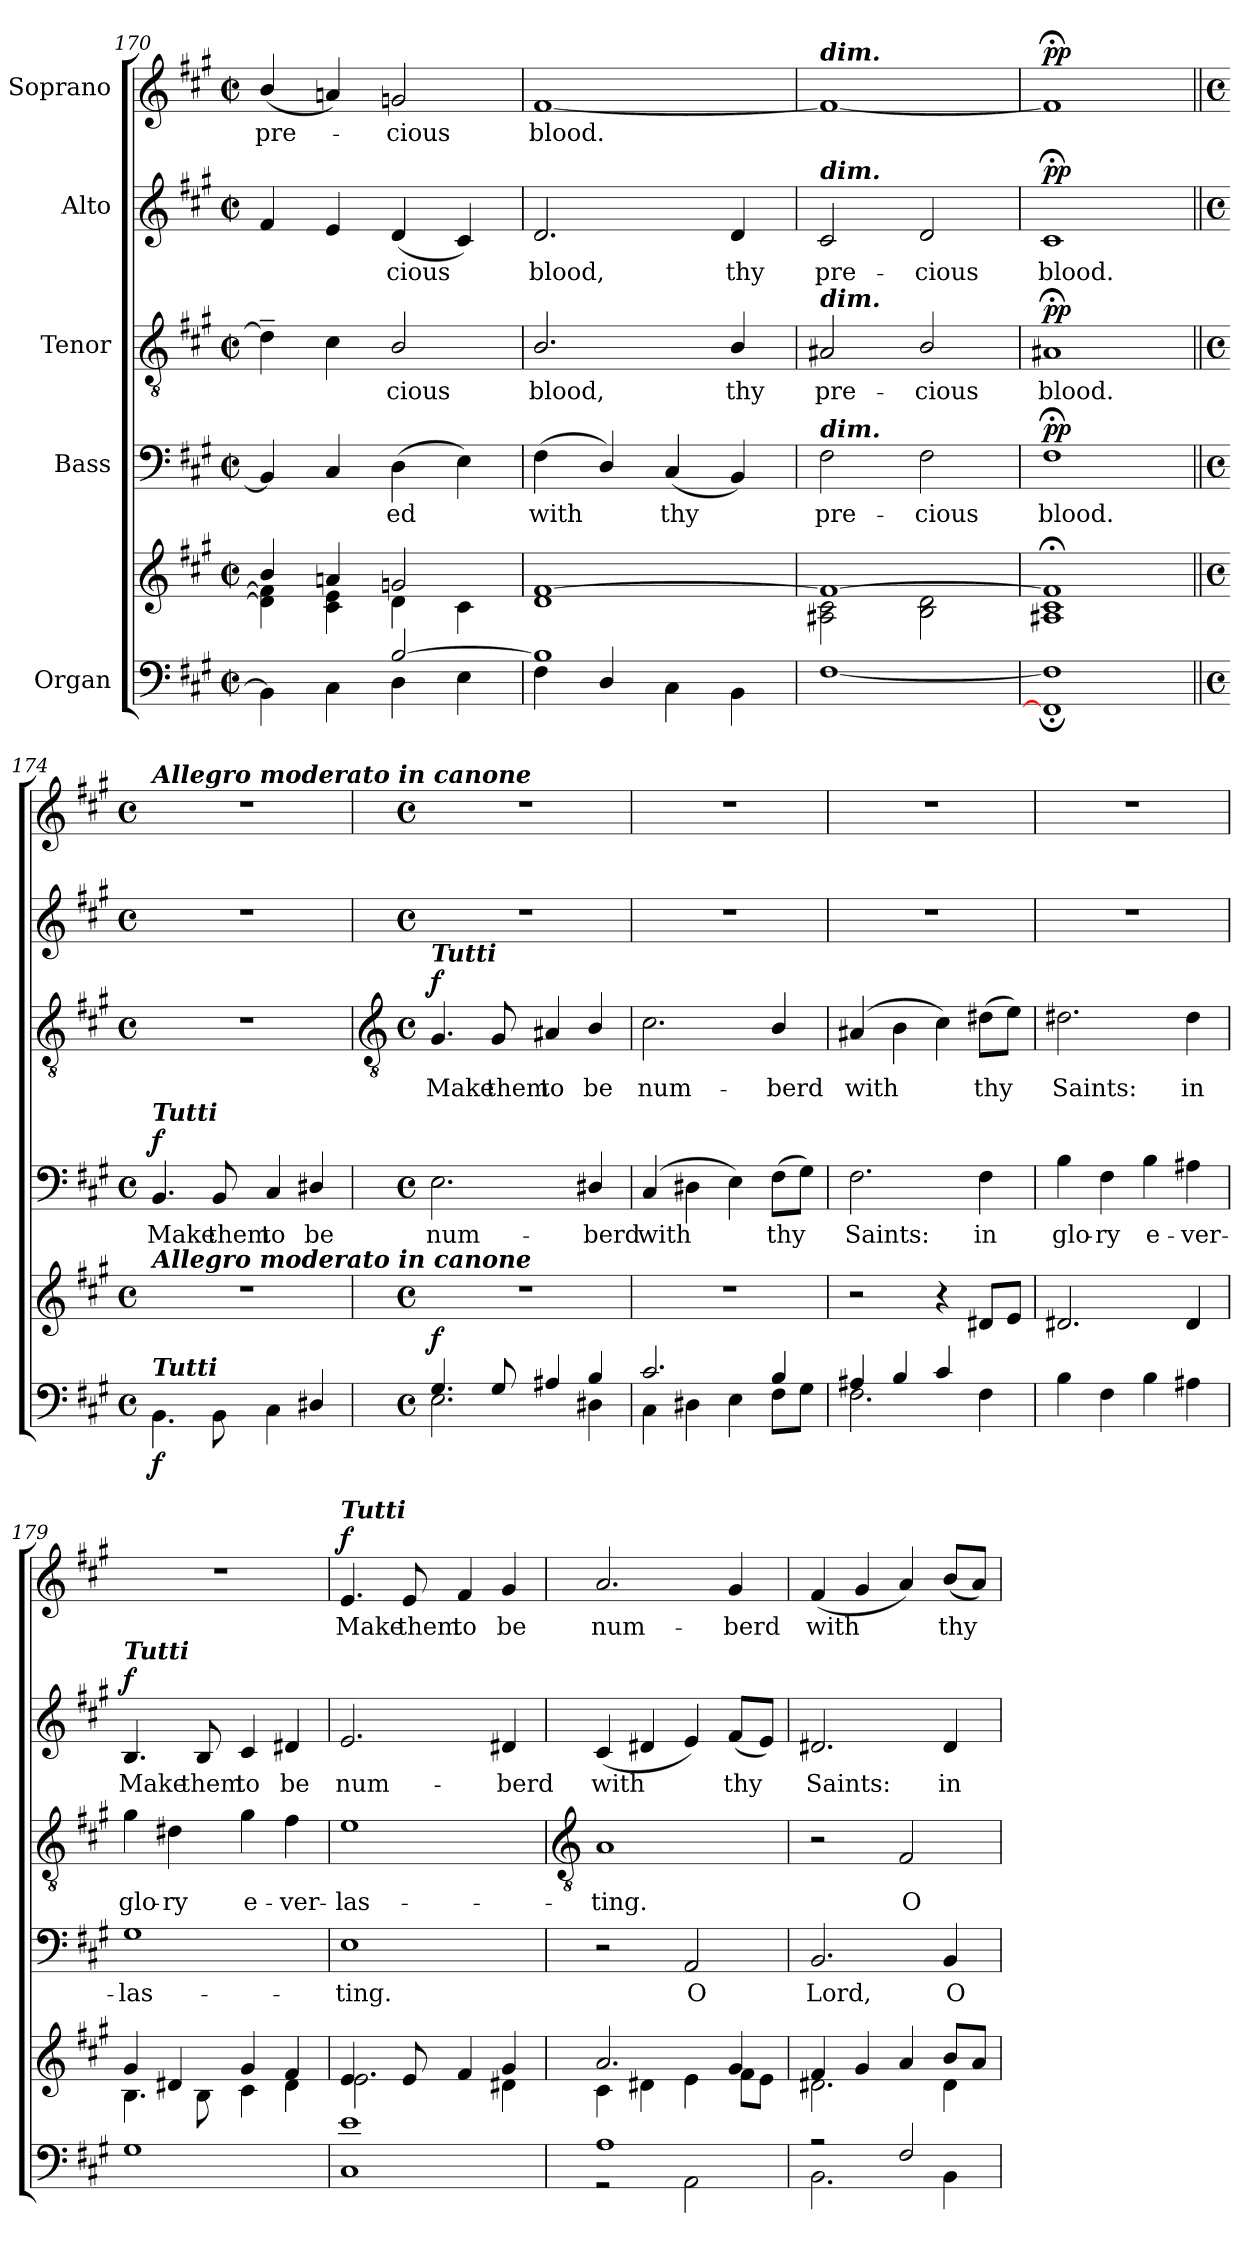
**kern	**kern	**dynam	**kern	**text	**dynam	**kern	**text	**dynam	**kern	**text	**dynam	**kern	**text	**dynam
*part5	*part5	*part5	*part4	*part4	*part4	*part3	*part3	*part3	*part2	*part2	*part2	*part1	*part1	*part1
*staff6	*staff5	*staff5/6	*staff4	*staff4	*staff4	*staff3	*staff3	*staff3	*staff2	*staff2	*staff2	*staff1	*staff1	*staff1
*I"Organ	*	*	*I"Bass	*	*	*I"Tenor	*	*	*I"Alto	*	*	*I"Soprano	*	*
*clefF4	*clefG2	*	*clefF4	*	*	*clefGv2	*	*	*clefG2	*	*	*clefG2	*	*
*k[f#c#g#]	*k[f#c#g#]	*	*k[f#c#g#]	*	*	*k[f#c#g#]	*	*	*k[f#c#g#]	*	*	*k[f#c#g#]	*	*
*A:	*A:	*	*A:	*	*	*A:	*	*	*A:	*	*	*A:	*	*
*M2/2	*M2/2	*	*M2/2	*	*	*M2/2	*	*	*M2/2	*	*	*M2/2	*	*
*met(c|)	*met(c|)	*	*met(c|)	*	*	*met(c|)	*	*	*met(c|)	*	*	*met(c|)	*	*
=170	=170	=170	=170	=170	=170	=170	=170	=170	=170	=170	=170	=170	=170	=170
*^	*^	*	*	*	*	*	*	*	*	*	*	*	*	*
*	*	*	*^	*	*	*	*	*	*	*	*	*	*	*	*	*
!	!	!	!	!	!	!	!	!	!	!	!	!	!	!	!	!LO:LY:b	!
4ryy	4BB\]	4b/	4ryy	4d\] 4f#\]	.	4BB]	.	.	4d~]	.	.	4f#	.	.	(<4b/	pre-	.
4ryy	4C#\	4an/	4c#\ 4e\	2.ryy	.	4C#	.	.	4c#	.	.	4e	.	.	4an)	.	.
!	!	!	!	!	!	!	!LO:LY:b	!	!	!LO:LY:b	!	!	!LO:LY:b	!	!	!LO:LY:b	!
[2B/	4D	2gn/	4d\	.	.	(>4D	ed	.	2B/	cious	.	(<4d	cious	.	2gn	cious	.
.	4E	.	4c#\	.	.	4E)	.	.	.	.	.	4c#)	.	.	.	.	.
*	*	*	*v	*v	*	*	*	*	*	*	*	*	*	*	*	*	*
=171	=171	=171	=171	=171	=171	=171	=171	=171	=171	=171	=171	=171	=171	=171	=171	=171
!	!	!	!	!	!	!LO:LY:b	!	!	!LO:LY:b	!	!	!LO:LY:b	!	!	!LO:LY:b	!
1B]	4F#	[1f#/	1d\	.	(<4F#	with	.	2.B/	blood,	.	2.d	blood,	.	[1f#	blood.	.
.	4D/	.	.	.	4D/)	.	.	.	.	.	.	.	.	.	.	.
!	!	!	!	!	!	!LO:LY:b	!	!	!	!	!	!	!	!	!	!
.	4C#	.	.	.	(<4C#	thy	.	.	.	.	.	.	.	.	.	.
!	!	!	!	!	!	!	!	!	!LO:LY:b	!	!	!LO:LY:b	!	!	!	!
.	4BB	.	.	.	4BB)	.	.	4B/	thy	.	4d	thy	.	.	.	.
=172	=172	=172	=172	=172	=172	=172	=172	=172	=172	=172	=172	=172	=172	=172	=172	=172
!	!	!	!	!	!	!	!	!	!	!	!	!	!	!LO:TX:a:Bi:t=dim.	!	!
!	!	!	!	!	!	!	!	!	!	!	!LO:TX:a:Bi:t=dim.	!	!	!	!	!
!	!	!	!	!	!	!	!	!LO:TX:a:Bi:t=dim.	!	!	!	!	!	!	!	!
!	!	!	!	!	!LO:TX:a:Bi:t=dim.	!	!	!	!	!	!	!	!	!	!	!
!	!	!	!	!	!	!LO:LY:b	!	!	!LO:LY:b	!	!	!LO:LY:b	!	!	!	!
1ryy	[1F#	1f#/_	2A#X\ 2c#\	.	2F#	pre-	.	2A#X	pre-	.	2c#	pre-	.	1f#_	.	.
!	!	!	!	!	!	!LO:LY:b	!	!	!LO:LY:b	!	!	!LO:LY:b	!	!	!	!
.	.	.	2B\ 2d\	.	2F#	-cious	.	2B/	-cious	.	2d	-cious	.	.	.	.
=173	=173	=173	=173	=173	=173	=173	=173	=173	=173	=173	=173	=173	=173	=173	=173	=173
!	!	!	!	!	!	!LO:LY:b	!LO:DY:b	!	!LO:LY:b	!LO:DY:b	!	!LO:LY:b	!LO:DY:b	!	!	!LO:DY:b
1ryy	1FF#];< 1F#];<	1f#;</]	1A#X\ 1c#\	.	1F#;<	blood.	pp	1A#X;<	blood.	pp	1c#;<	blood.	pp	1f#;<]	.	pp
=174||	=174||	=174||	=174||	=174||	=174||	=174||	=174||	=174||	=174||	=174||	=174||	=174||	=174||	=174||	=174||	=174||
*M4/4	*	*M4/4	*	*	*M4/4	*	*	*M4/4	*	*	*M4/4	*	*	*M4/4	*	*
*met(c)	*	*met(c)	*	*	*met(c)	*	*	*met(c)	*	*	*met(c)	*	*	*met(c)	*	*
!	!	!	!	!	!	!	!	!	!	!	!	!	!	!LO:TX:a:Bi:t=Allegro moderato in canone	!	!
!	!	!	!	!	!LO:TX:a:Bi:t=Tutti	!	!	!	!	!	!	!	!	!	!	!
!	!	!LO:TX:a:Bi:t=Allegro moderato in canone	!	!	!	!	!	!	!	!	!	!	!	!	!	!
!LO:TX:a:Bi:t=Tutti	!	!	!	!	!	!	!	!	!	!	!	!	!	!	!	!
!	!	!	!	!LO:DY:b=2	!	!LO:LY:b	!LO:DY:b	!	!	!	!	!	!	!	!	!
1ryy	4.BB	1r	2ryy	f	4.BB	Make	f	1r	.	.	1r	.	.	1r	.	.
!	!	!	!	!	!	!LO:LY:b	!	!	!	!	!	!	!	!	!	!
.	8BB	.	.	.	8BB	them	.	.	.	.	.	.	.	.	.	.
!	!	!	!	!	!	!LO:LY:b	!	!	!	!	!	!	!	!	!	!
.	4C#	.	2ryy	.	4C#	to	.	.	.	.	.	.	.	.	.	.
!	!	!	!	!	!	!LO:LY:b	!	!	!	!	!	!	!	!	!	!
.	4D#X/	.	.	.	4D#X/	be	.	.	.	.	.	.	.	.	.	.
!!LO:LB:g=z
=175	=175	=175	=175	=175	=175	=175	=175	=175	=175	=175	=175	=175	=175	=175	=175	=175
*	*	*	*	*	*	*	*	*clefGv2	*	*	*	*	*	*	*	*
*M4/4	*	*M4/4	*	*	*M4/4	*	*	*M4/4	*	*	*M4/4	*	*	*M4/4	*	*
*met(c)	*	*met(c)	*	*	*met(c)	*	*	*met(c)	*	*	*met(c)	*	*	*met(c)	*	*
!	!	!	!	!	!	!	!	!LO:TX:a:Bi:t=Tutti	!	!	!	!	!	!	!	!
!	!	!	!	!LO:DY:a=2	!	!LO:LY:b	!	!	!LO:LY:b	!LO:DY:b	!	!	!	!	!	!
4.G#/	2.E\	1r	2ryy	f	2.E	num-	.	4.G#	Make	f	1r	.	.	1r	.	.
!	!	!	!	!	!	!	!	!	!LO:LY:b	!	!	!	!	!	!	!
8G#/	.	.	.	.	.	.	.	8G#	them	.	.	.	.	.	.	.
!	!	!	!	!	!	!	!	!	!LO:LY:b	!	!	!	!	!	!	!
4A#X/	.	.	2ryy	.	.	.	.	4A#X	to	.	.	.	.	.	.	.
!	!	!	!	!	!	!LO:LY:b	!	!	!LO:LY:b	!	!	!	!	!	!	!
4B/	4D#X\	.	.	.	4D#X/	-berd	.	4B/	be	.	.	.	.	.	.	.
=176	=176	=176	=176	=176	=176	=176	=176	=176	=176	=176	=176	=176	=176	=176	=176	=176
!	!	!	!	!	!	!LO:LY:b	!	!	!LO:LY:b	!	!	!	!	!	!	!
2.c#/	4C#\	1r	2ryy	.	(>4C#	with	.	2.c#	num-	.	1r	.	.	1r	.	.
.	4D#X\	.	.	.	4D#X	.	.	.	.	.	.	.	.	.	.	.
.	4E\	.	2ryy	.	4E)	.	.	.	.	.	.	.	.	.	.	.
!	!	!	!	!	!	!LO:LY:b	!	!	!LO:LY:b	!	!	!	!	!	!	!
4B/	8F#\L	.	.	.	(>8F#L	thy	.	4B/	-berd	.	.	.	.	.	.	.
.	8G#\J	.	.	.	8G#J)	.	.	.	.	.	.	.	.	.	.	.
=177	=177	=177	=177	=177	=177	=177	=177	=177	=177	=177	=177	=177	=177	=177	=177	=177
!	!	!	!	!	!	!LO:LY:b	!	!	!LO:LY:b	!	!	!	!	!	!	!
4A#X/	2.F#\	2r	2ryy	.	2.F#	Saints:	.	(>4A#X	with	.	1r	.	.	1r	.	.
4B/	.	.	.	.	.	.	.	4B	.	.	.	.	.	.	.	.
4c#/	.	4r	2ryy	.	.	.	.	4c#)	.	.	.	.	.	.	.	.
!	!	!	!	!	!	!LO:LY:b	!	!	!LO:LY:b	!	!	!	!	!	!	!
4ryy	4F#\	8d#X/L	.	.	4F#	in	.	(>8d#XL	thy	.	.	.	.	.	.	.
.	.	8e/J	.	.	.	.	.	8eJ)	.	.	.	.	.	.	.	.
=178	=178	=178	=178	=178	=178	=178	=178	=178	=178	=178	=178	=178	=178	=178	=178	=178
!	!	!	!	!	!	!LO:LY:b	!	!	!LO:LY:b	!	!	!	!	!	!	!
1ryy	4B\	2.d#X/	1ryy	.	4B	glo-	.	2.d#X	Saints:	.	1r	.	.	1r	.	.
!	!	!	!	!	!	!LO:LY:b	!	!	!	!	!	!	!	!	!	!
.	4F#\	.	.	.	4F#	-ry	.	.	.	.	.	.	.	.	.	.
!	!	!	!	!	!	!LO:LY:b	!	!	!	!	!	!	!	!	!	!
.	4B\	.	.	.	4B	e-	.	.	.	.	.	.	.	.	.	.
!	!	!	!	!	!	!LO:LY:b	!	!	!LO:LY:b	!	!	!	!	!	!	!
.	4A#X\	4d#/	.	.	4A#X	-ver-	.	4d#	in	.	.	.	.	.	.	.
=179	=179	=179	=179	=179	=179	=179	=179	=179	=179	=179	=179	=179	=179	=179	=179	=179
!	!	!	!	!	!	!	!	!	!	!	!LO:TX:a:Bi:t=Tutti	!	!	!	!	!
!	!	!	!	!	!	!LO:LY:b	!	!	!LO:LY:b	!	!	!LO:LY:b	!LO:DY:b	!	!	!
1ryy	1G#\	4g#/	4.B\	.	1G#	-las-	.	4g#	glo-	.	4.B	Make	f	1r	.	.
!	!	!	!	!	!	!	!	!	!LO:LY:b	!	!	!	!	!	!	!
.	.	4d#X/	.	.	.	.	.	4d#X	-ry	.	.	.	.	.	.	.
!	!	!	!	!	!	!	!	!	!	!	!	!LO:LY:b	!	!	!	!
.	.	.	8B\	.	.	.	.	.	.	.	8B	them	.	.	.	.
!	!	!	!	!	!	!	!	!	!LO:LY:b	!	!	!LO:LY:b	!	!	!	!
.	.	4g#/	4c#\	.	.	.	.	4g#	e-	.	4c#	to	.	.	.	.
!	!	!	!	!	!	!	!	!	!LO:LY:b	!	!	!LO:LY:b	!	!	!	!
.	.	4f#/	4d#\	.	.	.	.	4f#	-ver-	.	4d#X	be	.	.	.	.
=180	=180	=180	=180	=180	=180	=180	=180	=180	=180	=180	=180	=180	=180	=180	=180	=180
!	!	!	!	!	!	!	!	!	!	!	!	!	!	!LO:TX:a:Bi:t=Tutti	!	!
!	!	!	!	!	!	!LO:LY:b	!	!	!LO:LY:b	!	!	!LO:LY:b	!	!	!LO:LY:b	!LO:DY:b
1e/	1C#\	4.e/	2.e\	.	1E	-ting.	.	1e	-las-	.	2.e	num-	.	4.e	Make	f
!	!	!	!	!	!	!	!	!	!	!	!	!	!	!	!LO:LY:b	!
.	.	8e/	.	.	.	.	.	.	.	.	.	.	.	8e	them	.
!	!	!	!	!	!	!	!	!	!	!	!	!	!	!	!LO:LY:b	!
.	.	4f#/	.	.	.	.	.	.	.	.	.	.	.	4f#	to	.
!	!	!	!	!	!	!	!	!	!	!	!	!LO:LY:b	!	!	!LO:LY:b	!
.	.	4g#/	4d#X\	.	.	.	.	.	.	.	4d#X	-berd	.	4g#	be	.
!!LO:LB:g=z
=181	=181	=181	=181	=181	=181	=181	=181	=181	=181	=181	=181	=181	=181	=181	=181	=181
*	*	*	*	*	*	*	*	*clefGv2	*	*	*	*	*	*	*	*
!	!	!	!	!	!	!	!	!	!LO:LY:b	!	!	!LO:LY:b	!	!	!LO:LY:b	!
1A/	2r	2.a/	4c#\	.	2r	.	.	1A	-ting.	.	(<4c#	with	.	2.a	num-	.
.	.	.	4d#X\	.	.	.	.	.	.	.	4d#X	.	.	.	.	.
!	!	!	!	!	!	!LO:LY:b	!	!	!	!	!	!	!	!	!	!
.	2AA\	.	4e\	.	2AA	O	.	.	.	.	4e)	.	.	.	.	.
!	!	!	!	!	!	!	!	!	!	!	!	!LO:LY:b	!	!	!LO:LY:b	!
.	.	4g#/	8f#\L	.	.	.	.	.	.	.	(<8f#L	thy	.	4g#	-berd	.
.	.	.	8e\J	.	.	.	.	.	.	.	8eJ)	.	.	.	.	.
=182	=182	=182	=182	=182	=182	=182	=182	=182	=182	=182	=182	=182	=182	=182	=182	=182
!	!	!	!	!	!	!LO:LY:b	!	!	!	!	!	!LO:LY:b	!	!	!LO:LY:b	!
2r	2.BB\	4f#/	2.d#X\	.	2.BB	Lord,	.	2r	.	.	2.d#X	Saints:	.	(<4f#	with	.
.	.	4g#/	.	.	.	.	.	.	.	.	.	.	.	4g#	.	.
!	!	!	!	!	!	!	!	!	!LO:LY:b	!	!	!	!	!	!	!
2F#/	.	4a/	.	.	.	.	.	2F#	O	.	.	.	.	4a)	.	.
!	!	!	!	!	!	!LO:LY:b	!	!	!	!	!	!LO:LY:b	!	!	!LO:LY:b	!
.	4BB\	8b/L	4d#\	.	4BB	O	.	.	.	.	4d#	in	.	(<8bL	thy	.
.	.	8a/J	.	.	.	.	.	.	.	.	.	.	.	8aJ)	.	.
*v	*v	*	*	*	*	*	*	*	*	*	*	*	*	*	*	*
*	*v	*v	*	*	*	*	*	*	*	*	*	*	*	*	*
=	=	=	=	=	=	=	=	=	=	=	=	=	=	=
*-	*-	*-	*-	*-	*-	*-	*-	*-	*-	*-	*-	*-	*-	*-
